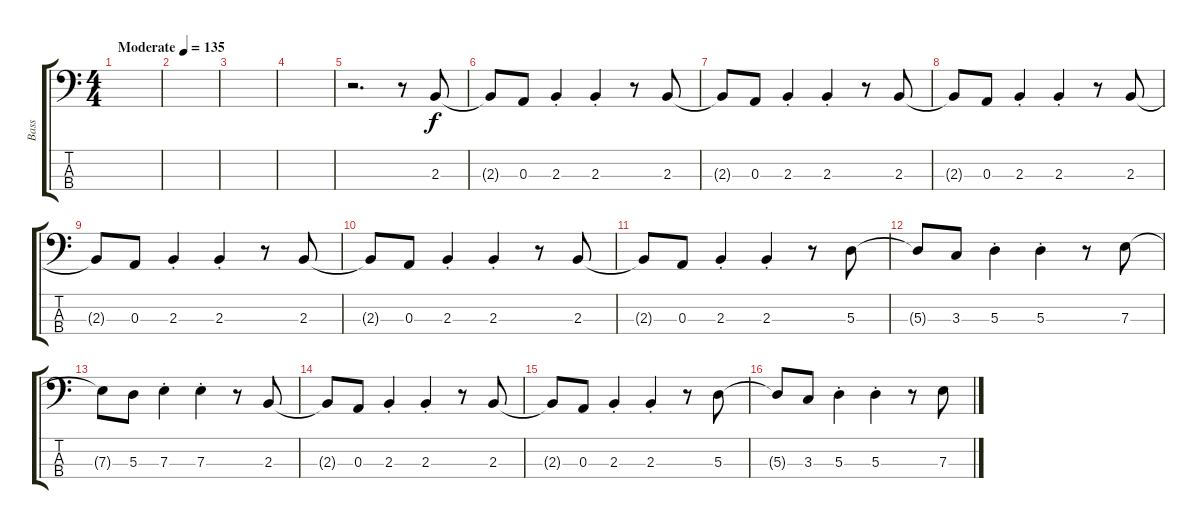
\track ("Bass" "Bass") {instrument electricbassfinger}
\staff {score tabs}
\tuning (G2 D2 A1 E1) {hide}
\ts (4 4)
\tempo (135 "Moderate")
\clef f4
\ks c
|
|
|
|
r.2{d} r.8 2.3.8 |
2.3{t}.8 0.3.8 2.3{st}.4 2.3{st}.4 r.8 2.3.8 |
2.3{t}.8 0.3.8 2.3{st}.4 2.3{st}.4 r.8 2.3.8 |
2.3{t}.8 0.3.8 2.3{st}.4 2.3{st}.4 r.8 2.3.8 |
2.3{t}.8 0.3.8 2.3{st}.4 2.3{st}.4 r.8 2.3.8 |
2.3{t}.8 0.3.8 2.3{st}.4 2.3{st}.4 r.8 2.3.8 |
2.3{t}.8 0.3.8 2.3{st}.4 2.3{st}.4 r.8 5.3.8 |
5.3{t}.8 3.3.8 5.3{st}.4 5.3{st}.4 r.8 7.3.8 |
7.3{t}.8 5.3.8 7.3{st}.4 7.3{st}.4 r.8 2.3.8 |
2.3{t}.8 0.3.8 2.3{st}.4 2.3{st}.4 r.8 2.3.8 |
2.3{t}.8 0.3.8 2.3{st}.4 2.3{st}.4 r.8 5.3.8 |
5.3{t}.8 3.3.8 5.3{st}.4 5.3{st}.4 r.8 7.3.8
